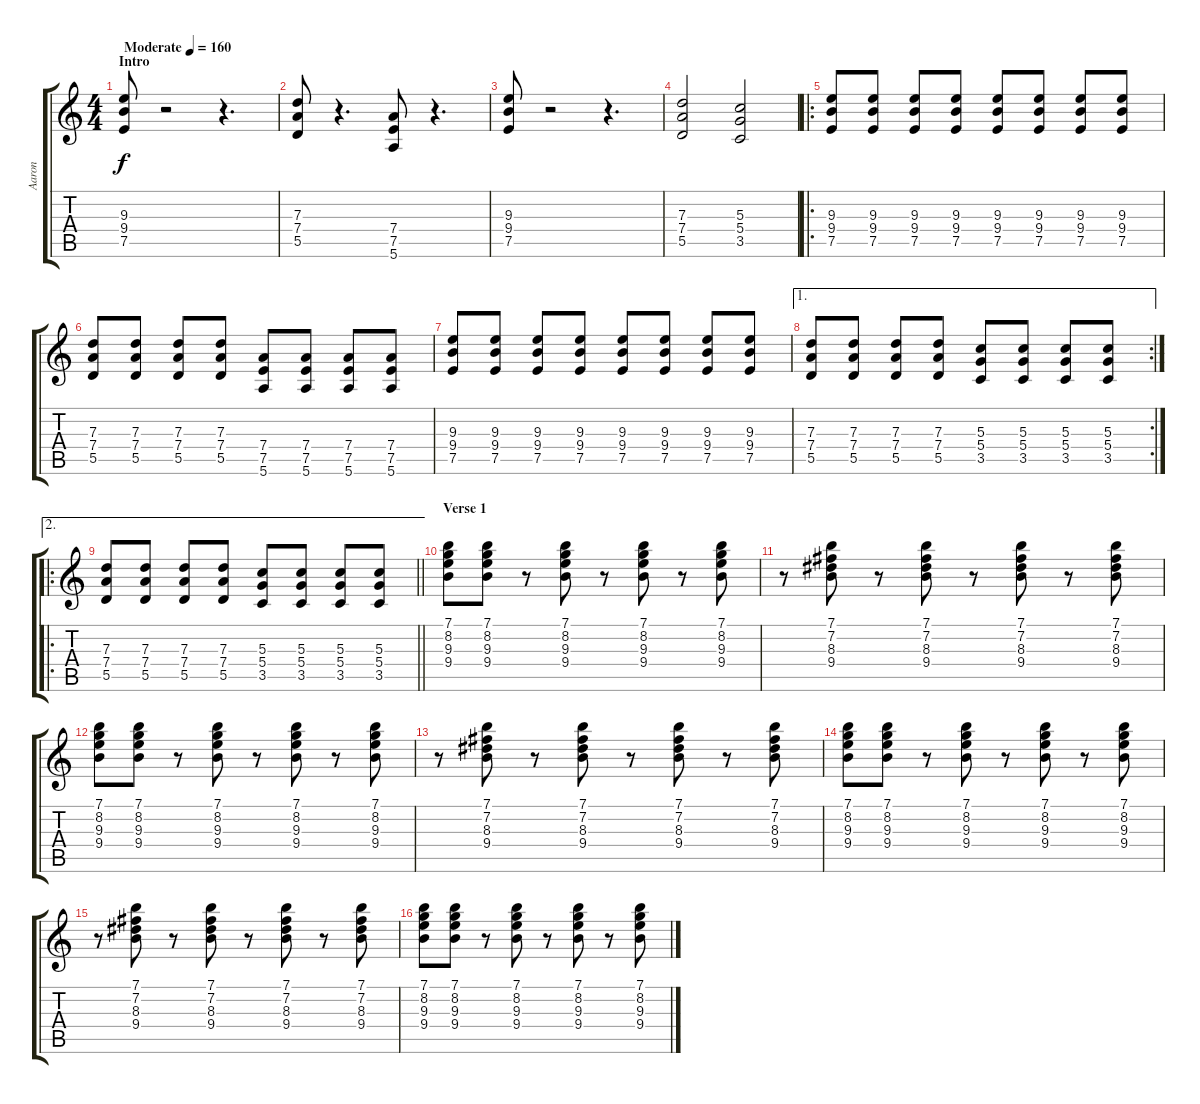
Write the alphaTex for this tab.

\track ("Aaron" "Aaron") {instrument distortionguitar}
\staff {score tabs}
\tuning (E4 B3 G3 D3 A2 E2) {hide}
\ts (4 4)
\section ("" "Intro")
\tempo (160 "Moderate")
\clef g2
\ks c
(9.3 9.4 7.5).8{dy f instrument distortionguitar} r.2 r.4{d} |
(7.3 7.4 5.5).8 r.4{d} (7.4 7.5 5.6).8 r.4{d} |
(9.3 9.4 7.5).8 r.2 r.4{d} |
(7.3 7.4 5.5).2 (5.3 5.4 3.5).2 |
\ro
(9.3 9.4 7.5).8 (9.3 9.4 7.5).8 (9.3 9.4 7.5).8 (9.3 9.4 7.5).8 (9.3 9.4 7.5).8 (9.3 9.4 7.5).8 (9.3 9.4 7.5).8 (9.3 9.4 7.5).8 |
(7.3 7.4 5.5).8 (7.3 7.4 5.5).8 (7.3 7.4 5.5).8 (7.3 7.4 5.5).8 (7.4 7.5 5.6).8 (7.4 7.5 5.6).8 (7.4 7.5 5.6).8 (7.4 7.5 5.6).8 |
(9.3 9.4 7.5).8 (9.3 9.4 7.5).8 (9.3 9.4 7.5).8 (9.3 9.4 7.5).8 (9.3 9.4 7.5).8 (9.3 9.4 7.5).8 (9.3 9.4 7.5).8 (9.3 9.4 7.5).8 |
\ae 1
\rc 2
(7.3 7.4 5.5).8 (7.3 7.4 5.5).8 (7.3 7.4 5.5).8 (7.3 7.4 5.5).8 (5.3 5.4 3.5).8 (5.3 5.4 3.5).8 (5.3 5.4 3.5).8 (5.3 5.4 3.5).8 |
\ae 2
\ro
\barLineRight lightlight
(7.3 7.4 5.5).8 (7.3 7.4 5.5).8 (7.3 7.4 5.5).8 (7.3 7.4 5.5).8 (5.3 5.4 3.5).8 (5.3 5.4 3.5).8 (5.3 5.4 3.5).8 (5.3 5.4 3.5).8 |
\section ("" "Verse 1")
(7.1 8.2 9.3 9.4).8{instrument electricguitarclean} (7.1 8.2 9.3 9.4).8 r.8 (7.1 8.2 9.3 9.4).8 r.8 (7.1 8.2 9.3 9.4).8 r.8 (7.1 8.2 9.3 9.4).8 |
r.8 (7.1 7.2 8.3 9.4).8 r.8 (7.1 7.2 8.3 9.4).8 r.8 (7.1 7.2 8.3 9.4).8 r.8 (7.1 7.2 8.3 9.4).8 |
(7.1 8.2 9.3 9.4).8 (7.1 8.2 9.3 9.4).8 r.8 (7.1 8.2 9.3 9.4).8 r.8 (7.1 8.2 9.3 9.4).8 r.8 (7.1 8.2 9.3 9.4).8 |
r.8 (7.1 7.2 8.3 9.4).8 r.8 (7.1 7.2 8.3 9.4).8 r.8 (7.1 7.2 8.3 9.4).8 r.8 (7.1 7.2 8.3 9.4).8 |
(7.1 8.2 9.3 9.4).8 (7.1 8.2 9.3 9.4).8 r.8 (7.1 8.2 9.3 9.4).8 r.8 (7.1 8.2 9.3 9.4).8 r.8 (7.1 8.2 9.3 9.4).8 |
r.8 (7.1 7.2 8.3 9.4).8 r.8 (7.1 7.2 8.3 9.4).8 r.8 (7.1 7.2 8.3 9.4).8 r.8 (7.1 7.2 8.3 9.4).8 |
(7.1 8.2 9.3 9.4).8 (7.1 8.2 9.3 9.4).8 r.8 (7.1 8.2 9.3 9.4).8 r.8 (7.1 8.2 9.3 9.4).8 r.8 (7.1 8.2 9.3 9.4).8
